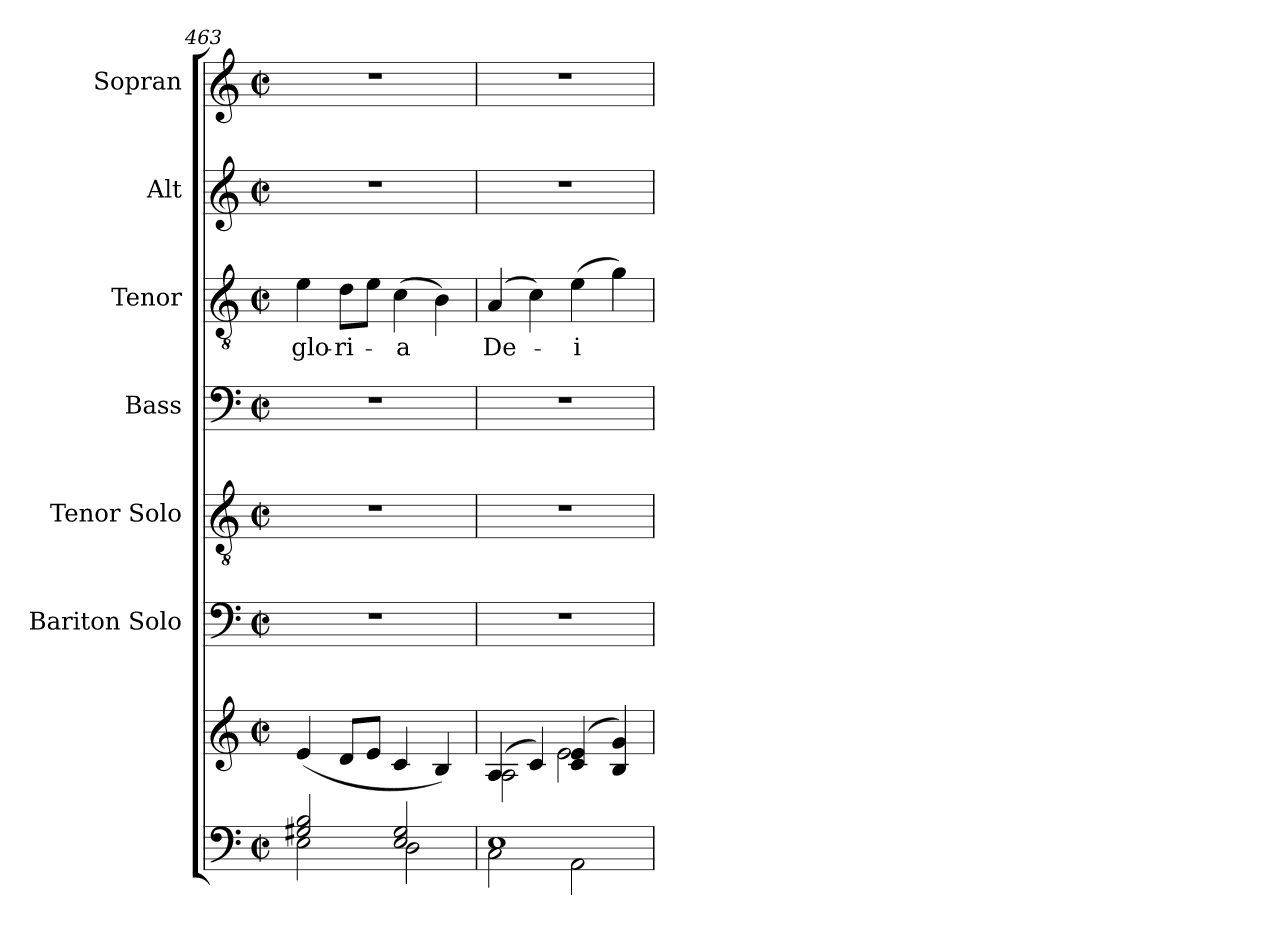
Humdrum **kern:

**kern	**kern	**kern	**kern	**kern	**kern	**text	**kern	**kern
*part7	*part7	*part6	*part5	*part4	*part3	*part3	*part2	*part1
*staff8	*staff7	*staff6	*staff5	*staff4	*staff3	*staff3	*staff2	*staff1
*	*	*I"Bariton Solo	*I"Tenor Solo	*I"Bass	*I"Tenor	*	*I"Alt	*I"Sopran
*	*	*	*	*I'B.	*I'T.	*	*I'A.	*I'S.
*clefF4	*clefG2	*clefF4	*clefGv2	*clefF4	*clefGv2	*	*clefG2	*clefG2
*k[]	*k[]	*k[]	*k[]	*k[]	*k[]	*	*k[]	*k[]
*C:	*C:	*C:	*C:	*C:	*C:	*	*C:	*C:
*M2/2	*M2/2	*M2/2	*M2/2	*M2/2	*M2/2	*	*M2/2	*M2/2
*met(c|)	*met(c|)	*met(c|)	*met(c|)	*met(c|)	*met(c|)	*	*met(c|)	*met(c|)
=463	=463	=463	=463	=463	=463	=463	=463	=463
*^	*	*	*	*	*	*	*	*
!	!	!	!	!	!	!	!LO:LY:b	!	!
2G#X/ 2B/	2E\	(<4e/	1r	1r	1r	4e\	glo-	1r	1r
!	!	!	!	!	!	!	!LO:LY:b	!	!
.	.	8d/L	.	.	.	8d\L	-ri-	.	.
.	.	8e/J	.	.	.	8e\J	.	.	.
!	!	!	!	!	!	!	!LO:LY:b	!	!
2E/ 2G#/	2D\	4c/	.	.	.	(>4c\	-a	.	.
.	.	4B/)	.	.	.	4B\)	.	.	.
=464	=464	=464	=464	=464	=464	=464	=464	=464	=464
*	*	*^	*	*	*	*	*	*	*
!	!	!	!	!	!	!	!	!LO:LY:b	!	!
1E	2C\	(4A/	2A\	1r	1r	1r	(4A/	De-	1r	1r
.	.	4c/)	.	.	.	.	4c\)	.	.	.
!	!	!	!	!	!	!	!	!LO:LY:b	!	!
.	2AA\	(4c/ 4e/	2e\	.	.	.	(>4e\	-i	.	.
.	.	4B/ 4g/)	.	.	.	.	4g\)	.	.	.
*v	*v	*	*	*	*	*	*	*	*	*
*	*v	*v	*	*	*	*	*	*	*
=	=	=	=	=	=	=	=	=
*-	*-	*-	*-	*-	*-	*-	*-	*-
